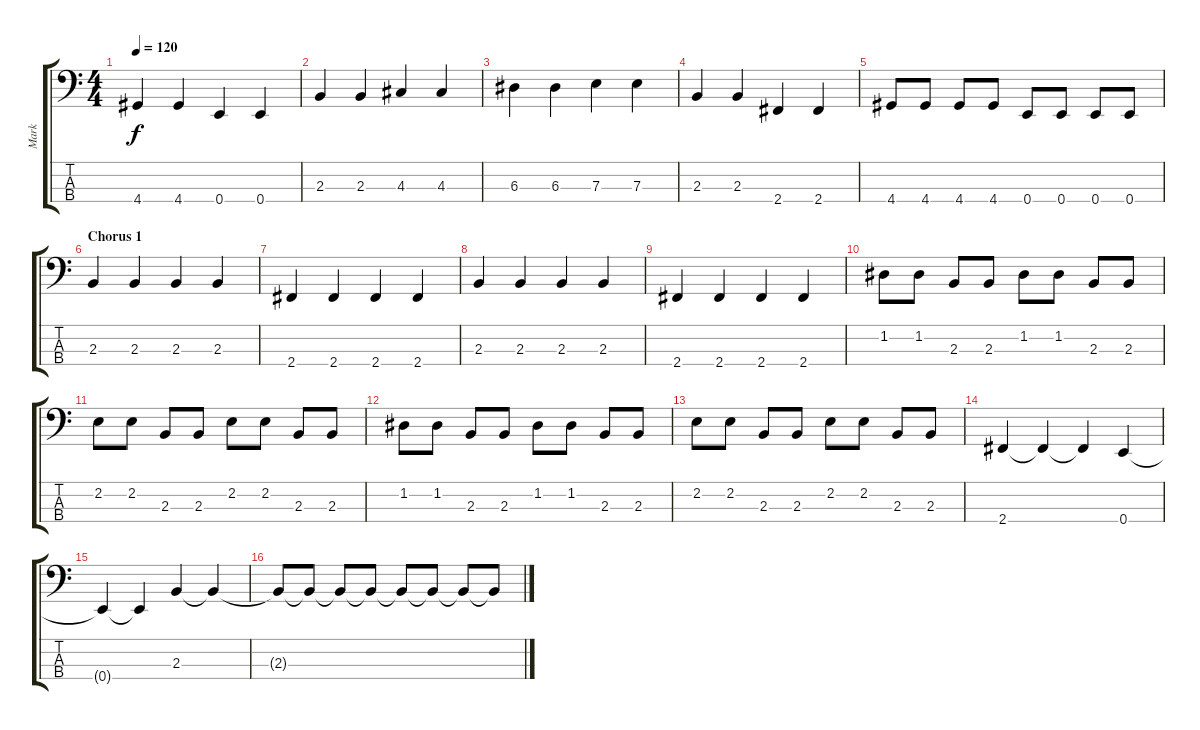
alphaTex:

\track ("Mark" "Mark") {instrument electricbasspick}
\staff {score tabs}
\tuning (G2 D2 A1 E1) {hide}
\ts (4 4)
\tempo 120
\clef f4
\ks c
4.4.4{dy f} 4.4.4 0.4.4 0.4.4 |
2.3.4 2.3.4 4.3.4 4.3.4 |
6.3.4 6.3.4 7.3.4 7.3.4 |
2.3.4 2.3.4 2.4.4 2.4.4 |
4.4.8 4.4.8 4.4.8 4.4.8 0.4.8 0.4.8 0.4.8 0.4.8 |
\section ("" "Chorus 1")
2.3.4 2.3.4 2.3.4 2.3.4 |
2.4.4 2.4.4 2.4.4 2.4.4 |
2.3.4 2.3.4 2.3.4 2.3.4 |
2.4.4 2.4.4 2.4.4 2.4.4 |
1.2.8 1.2.8 2.3.8 2.3.8 1.2.8 1.2.8 2.3.8 2.3.8 |
2.2.8 2.2.8 2.3.8 2.3.8 2.2.8 2.2.8 2.3.8 2.3.8 |
1.2.8 1.2.8 2.3.8 2.3.8 1.2.8 1.2.8 2.3.8 2.3.8 |
2.2.8 2.2.8 2.3.8 2.3.8 2.2.8 2.2.8 2.3.8 2.3.8 |
2.4.4 2.4{t}.4 2.4{t}.4 0.4.4 |
0.4{t}.4 0.4{t}.4 2.3.4 2.3{t}.4 |
2.3{t}.8 2.3{t}.8 2.3{t}.8 2.3{t}.8 2.3{t}.8 2.3{t}.8 2.3{t}.8 2.3{t}.8
